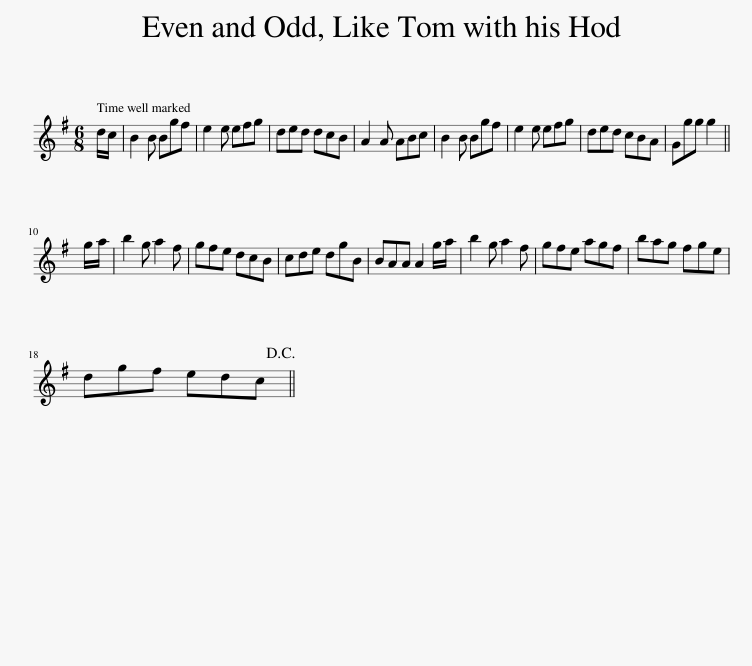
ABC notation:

X:1
L:1/8
M:6/8
I:linebreak $
K:G
V:1 treble
V:1
 d/c/ | B2 B Bgf | e2 e efg | ded dcB | A2 A ABc | %5
 B2 B Bgf | e2 e efg | ded cBA | Ggg g2 ||$ g/a/ | %10
 b2 g a2 f | gfe dcB | cde dgB | BAA A2 g/a/ | b2 g a2 f | %15
 gfe agf | bag fge |$ dgf edc!D.C.! || %18
